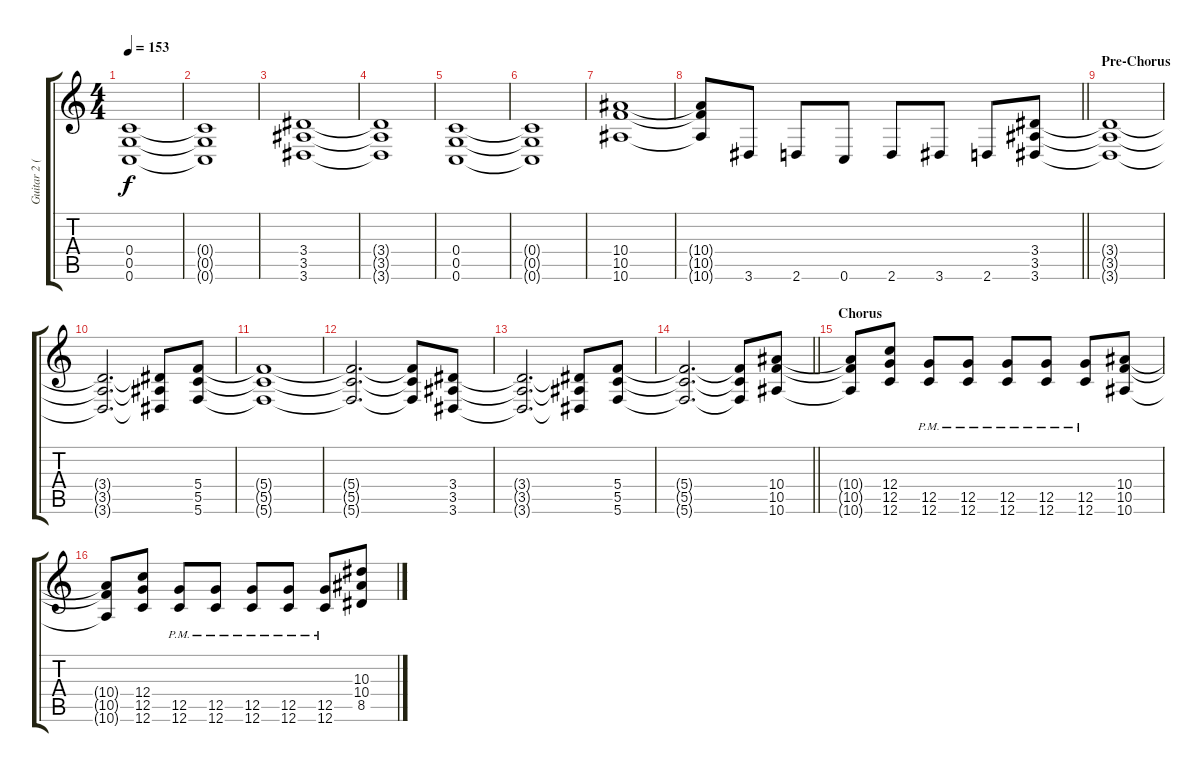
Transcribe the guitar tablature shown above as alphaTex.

\track ("Guitar 2 (Travis Miguel)" "Guitar 2 (") {instrument distortionguitar}
\staff {score tabs}
\tuning (D4 A3 F3 C3 G2 C2) {hide}
\ts (4 4)
\tempo 153
\clef g2
\ks c
(0.4 0.5 0.6).1{dy f} |
(0.4{t} 0.5{t} 0.6{t}).1 |
(3.4 3.5 3.6).1 |
(3.4{t} 3.5{t} 3.6{t}).1 |
(0.4 0.5 0.6).1 |
(0.4{t} 0.5{t} 0.6{t}).1 |
(10.4 10.5 10.6).1 |
\barLineRight lightlight
(10.4{t} 10.5{t} 10.6{t}).8 3.6.8 2.6.8 0.6.8 2.6.8 3.6.8 2.6.8 (3.4 3.5 3.6).8 |
\section ("" "Pre-Chorus")
(3.4{t} 3.5{t} 3.6{t}).1 |
(3.4{t} 3.5{t} 3.6{t}).2{d} (3.4{t} 3.5{t} 3.6{t}).8 (5.4 5.5 5.6).8 |
(5.4{t} 5.5{t} 5.6{t}).1 |
(5.4{t} 5.5{t} 5.6{t}).2{d} (5.4{t} 5.5{t} 5.6{t}).8 (3.4 3.5 3.6).8 |
(3.4{t} 3.5{t} 3.6{t}).2{d} (3.4{t} 3.5{t} 3.6{t}).8 (5.4 5.5 5.6).8 |
\barLineRight lightlight
(5.4{t} 5.5{t} 5.6{t}).2{d} (5.4{t} 5.5{t} 5.6{t}).8 (10.4 10.5 10.6).8 |
\section ("" "Chorus")
(10.4{t} 10.5{t} 10.6{t}).8 (12.4 12.5 12.6).8 (12.5{pm} 12.6{pm}).8 (12.5{pm} 12.6{pm}).8 (12.5{pm} 12.6{pm}).8 (12.5{pm} 12.6{pm}).8 (12.5{pm} 12.6{pm}).8 (10.4 10.5 10.6).8 |
(10.4{t} 10.5{t} 10.6{t}).8 (12.4 12.5 12.6).8 (12.5{pm} 12.6{pm}).8 (12.5{pm} 12.6{pm}).8 (12.5{pm} 12.6{pm}).8 (12.5{pm} 12.6{pm}).8 (12.5{pm} 12.6{pm}).8 (10.3 10.4 8.5).8
